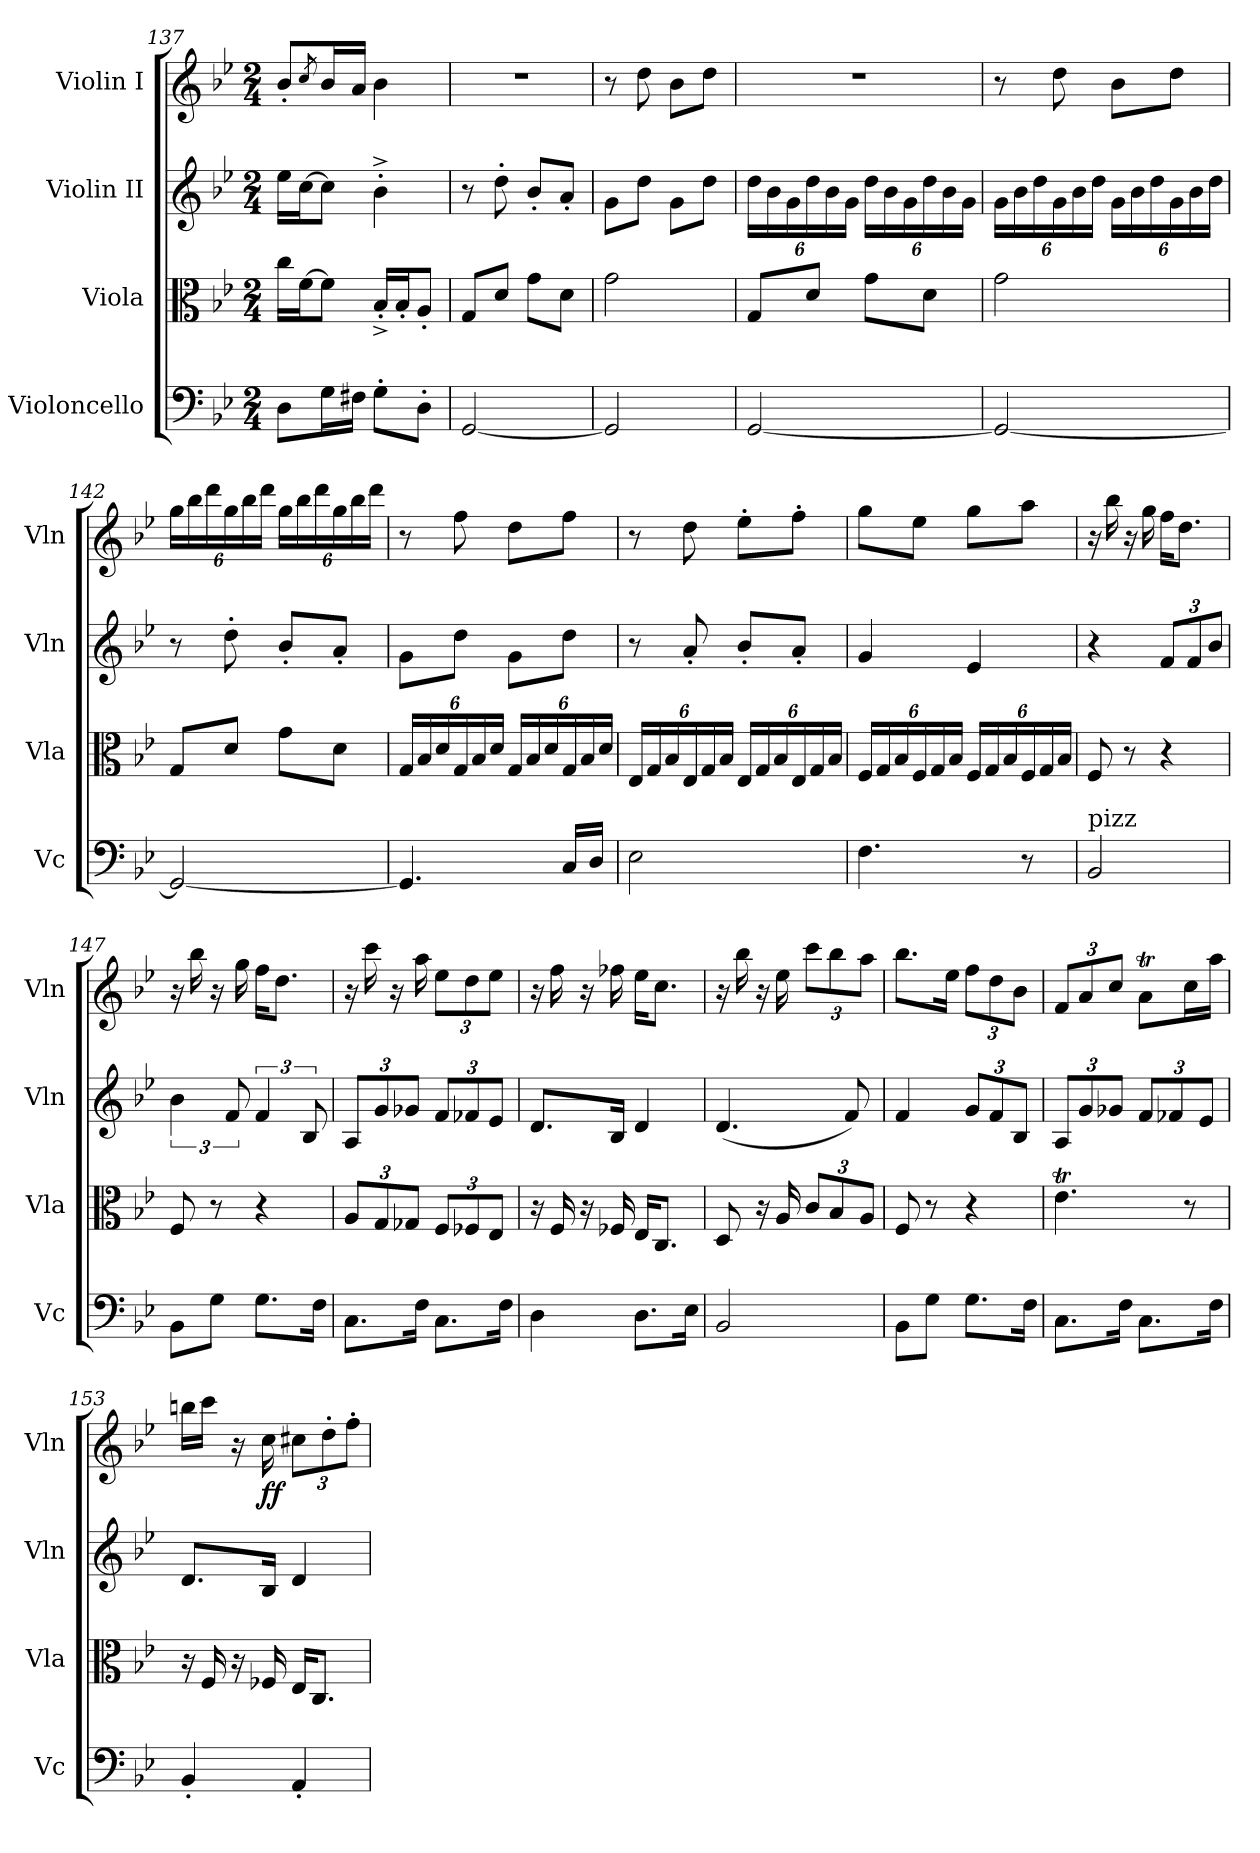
**kern	**kern	**kern	**kern	**dynam
*part4	*part3	*part2	*part1	*part1
*staff4	*staff3	*staff2	*staff1	*staff1
*I"Violoncello	*I"Viola	*I"Violin II	*I"Violin I	*
*I'Vc	*I'Vla	*I'Vln	*I'Vln	*
!!LO:PB:g=z
*clefF4	*clefC3	*clefG2	*clefG2	*
*k[b-e-]	*k[b-e-]	*k[b-e-]	*k[b-e-]	*
*M2/4	*M2/4	*M2/4	*M2/4	*
=137	=137	=137	=137	=137
8D\L	16cc\LL	16ee-\LL	8b-'/L	.
.	[16f\J	[16cc\J	.	.
.	.	.	8qcc/	.
16G\L	8f\J]	8cc\J]	16b-/L	.
16F#X\JJ	.	.	16a/JJ	.
8G'\L	16B-'^/LL	4b-'^\	4b-\	.
.	16B-'/J	.	.	.
8D'\J	8A'/J	.	.	.
=138	=138	=138	=138	=138
[2GG/	8G/L	8r	2r	.
.	8d/J	8dd'\	.	.
.	8g\L	8b-'/L	.	.
.	8d\J	8a'/J	.	.
=139	=139	=139	=139	=139
2GG/]	2g\	8g\L	8r	.
.	.	8dd\J	8dd\	.
.	.	8g\L	8b-\L	.
.	.	8dd\J	8dd\J	.
=140	=140	=140	=140	=140
*	*	*Xbrackettup	*	*
[2GG/	8G/L	24dd\LL	2r	.
.	.	24b-\	.	.
.	.	24g\	.	.
.	8d/J	24dd\	.	.
.	.	24b-\	.	.
.	.	24g\JJ	.	.
.	8g\L	24dd\LL	.	.
.	.	24b-\	.	.
.	.	24g\	.	.
.	8d\J	24dd\	.	.
.	.	24b-\	.	.
.	.	24g\JJ	.	.
=141	=141	=141	=141	=141
2GG/_	2g\	24g\LL	8r	.
.	.	24b-\	.	.
.	.	24dd\	.	.
.	.	24g\	8dd\	.
.	.	24b-\	.	.
.	.	24dd\JJ	.	.
.	.	24g\LL	8b-\L	.
.	.	24b-\	.	.
.	.	24dd\	.	.
.	.	24g\	8dd\J	.
.	.	24b-\	.	.
.	.	24dd\JJ	.	.
!!LO:LB:g=z
=142	=142	=142	=142	=142
*	*	*	*Xbrackettup	*
2GG/_	8G/L	8r	24gg\LL	.
.	.	.	24bb-\	.
.	.	.	24ddd\	.
.	8d/J	8dd'\	24gg\	.
.	.	.	24bb-\	.
.	.	.	24ddd\JJ	.
.	8g\L	8b-'/L	24gg\LL	.
.	.	.	24bb-\	.
.	.	.	24ddd\	.
.	8d\J	8a'/J	24gg\	.
.	.	.	24bb-\	.
.	.	.	24ddd\JJ	.
=143	=143	=143	=143	=143
*	*Xbrackettup	*	*	*
4.GG/]	24G/LL	8g\L	8r	.
.	24B-/	.	.	.
.	24d/	.	.	.
.	24G/	8dd\J	8ff\	.
.	24B-/	.	.	.
.	24d/JJ	.	.	.
.	24G/LL	8g\L	8dd\L	.
.	24B-/	.	.	.
.	24d/	.	.	.
16C/LL	24G/	8dd\J	8ff\J	.
.	24B-/	.	.	.
16D/JJ	.	.	.	.
.	24d/JJ	.	.	.
=144	=144	=144	=144	=144
2E-\	24E-/LL	8r	8r	.
.	24G/	.	.	.
.	24B-/	.	.	.
.	24E-/	8a'/	8dd\	.
.	24G/	.	.	.
.	24B-/JJ	.	.	.
.	24E-/LL	8b-'/L	8ee-'\L	.
.	24G/	.	.	.
.	24B-/	.	.	.
.	24E-/	8a'/J	8ff'\J	.
.	24G/	.	.	.
.	24B-/JJ	.	.	.
=145	=145	=145	=145	=145
4.F\	24F/LL	4g/	8gg\L	.
.	24G/	.	.	.
.	24B-/	.	.	.
.	24F/	.	8ee-\J	.
.	24G/	.	.	.
.	24B-/JJ	.	.	.
.	24F/LL	4e-/	8gg\L	.
.	24G/	.	.	.
.	24B-/	.	.	.
8r	24F/	.	8aa\J	.
.	24G/	.	.	.
.	24B-/JJ	.	.	.
!!LO:LB:g=z
=146	=146	=146	=146	=146
!LO:TX:a:t=pizz	!	!	!	!
2BB-/	8F/	4r	16r	.
.	.	.	16bb-\	.
.	8r	.	16r	.
.	.	.	16gg\	.
.	4r	12f/L	16ff\KL	.
.	.	.	8.dd\J	.
.	.	12f/	.	.
.	.	12b-/J	.	.
=147	=147	=147	=147	=147
*	*	*brackettup	*	*
8BB-\L	8F/	6b-\	16r	.
.	.	.	16bb-\	.
8G\J	8r	.	16r	.
.	.	12f/	.	.
.	.	.	16gg\	.
8.G\L	4r	6f/	16ff\KL	.
.	.	.	8.dd\J	.
.	.	12B-/	.	.
16F\Jk	.	.	.	.
=148	=148	=148	=148	=148
*	*	*Xbrackettup	*	*
8.C\L	12A/L	12A/L	16r	.
.	.	.	16ccc\	.
.	12G/	12g/	.	.
.	.	.	16r	.
.	12G-X/J	12g-X/J	.	.
16F\Jk	.	.	16aa\	.
8.C\L	12F/L	12f/L	12ee-\L	.
.	12F-X/	12f-X/	12dd\	.
.	12E-/J	12e-/J	12ee-\J	.
16F\Jk	.	.	.	.
=149	=149	=149	=149	=149
4D\	16r	8.d/L	16r	.
.	16F/	.	16ff\	.
.	16r	.	16r	.
.	16F-X/	16B-/Jk	16ff-X\	.
8.D\L	16E-/KL	4d/	16ee-\KL	.
.	8.C/J	.	8.cc\J	.
16E-\Jk	.	.	.	.
=150	=150	=150	=150	=150
2BB-/	8D/	(<4.d/	16r	.
.	.	.	16bb-\	.
.	16r	.	16r	.
.	16A/	.	16ee-\	.
.	12c/L	.	12ccc\L	.
.	12B-/	.	12bb-\	.
.	.	8f/)	.	.
.	12A/J	.	12aa\J	.
!!LO:PB:g=z
=151	=151	=151	=151	=151
8BB-\L	8F/	4f/	8.bb-\L	.
8G\J	8r	.	.	.
.	.	.	16ee-\Jk	.
8.G\L	4r	12g/L	12ff\L	.
.	.	12f/	12dd\	.
.	.	12B-/J	12b-\J	.
16F\Jk	.	.	.	.
=152	=152	=152	=152	=152
8.C\L	4.e-T\	12A/L	12f/L	.
.	.	12g/	12a/	.
.	.	12g-X/J	12cc/J	.
16F\Jk	.	.	.	.
8.C\L	.	12f/L	8at\L	.
.	.	12f-X/	.	.
.	8r	.	16cc\L	.
.	.	12e-/J	.	.
16F\Jk	.	.	16aa\JJ	.
=153	=153	=153	=153	=153
4BB-'/	16r	8.d/L	16bbn\LL	.
.	16F/	.	16ccc\JJ	.
.	16r	.	16r	.
!	!	!	!	!LO:DY:b
.	16F-X/	16B-/Jk	16cc\	ff
4AA'/	16E-/KL	4d/	12cc#X\L	.
.	8.C/J	.	.	.
.	.	.	12dd'\	.
.	.	.	12ff'\J	.
=	=	=	=	=
*-	*-	*-	*-	*-
